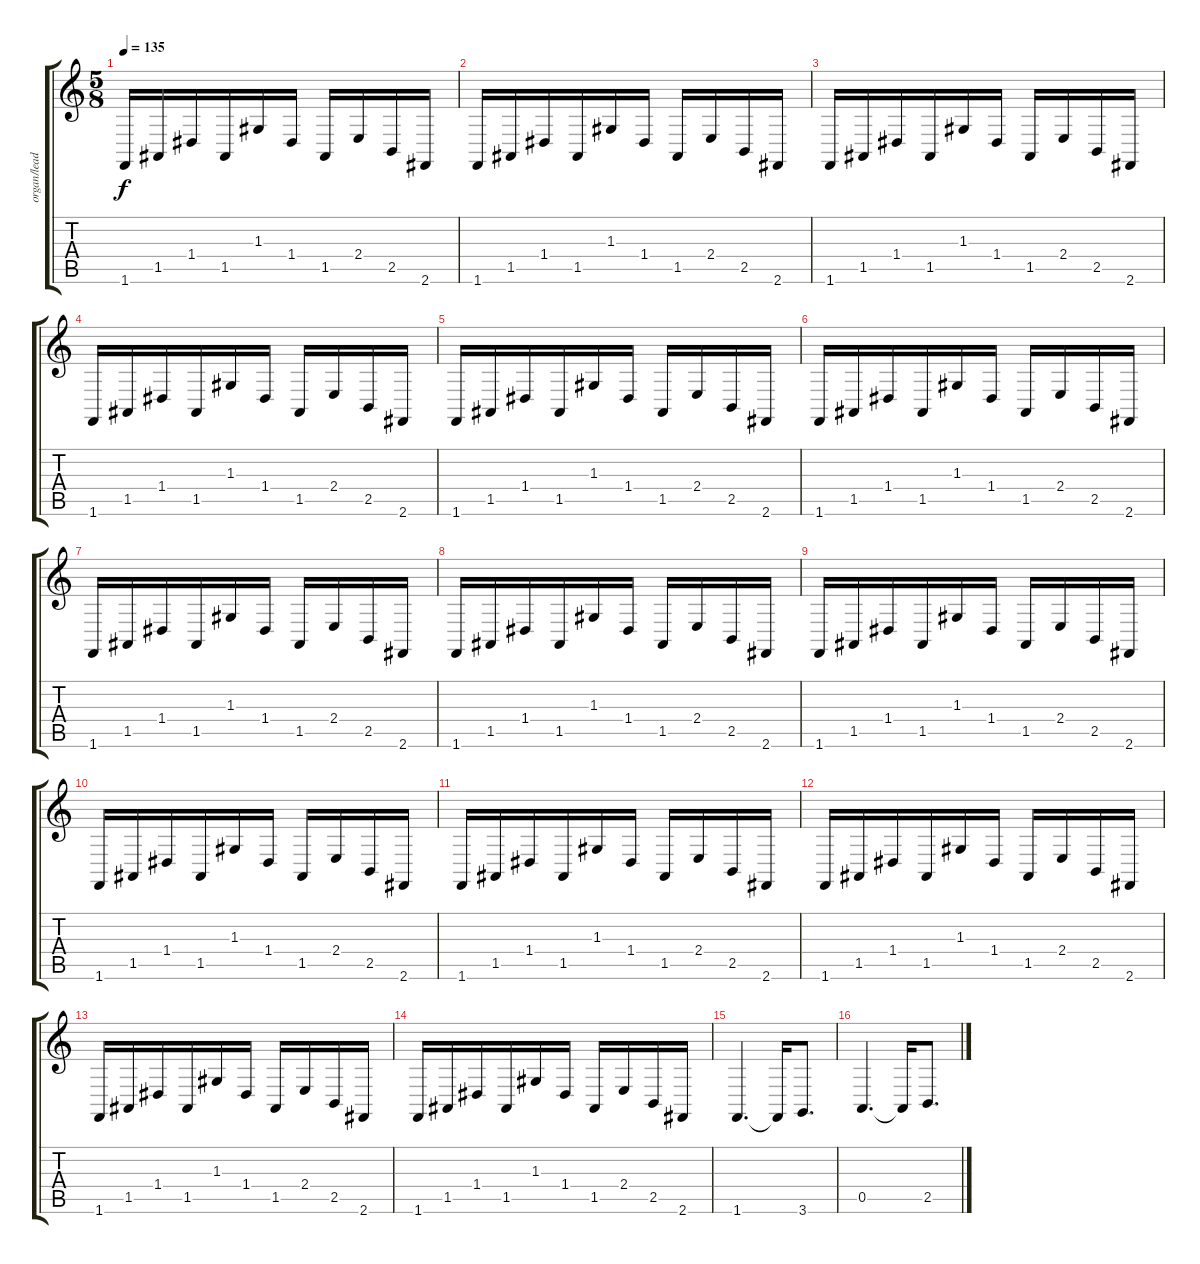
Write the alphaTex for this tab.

\track ("organ/lead guitar   " "organ/lead") {instrument percussiveorgan}
\staff {score tabs}
\tuning (E4 B3 G3 D3 A2 E2) {hide}
\ts (5 8)
\tempo 135
\clef g2
\ks c
1.6.16{dy f} 1.5.16 1.4.16 1.5.16 1.3.16 1.4.16 1.5.16 2.4.16 2.5.16 2.6.16 |
1.6.16 1.5.16 1.4.16 1.5.16 1.3.16 1.4.16 1.5.16 2.4.16 2.5.16 2.6.16 |
1.6.16 1.5.16 1.4.16 1.5.16 1.3.16 1.4.16 1.5.16 2.4.16 2.5.16 2.6.16 |
1.6.16 1.5.16 1.4.16 1.5.16 1.3.16 1.4.16 1.5.16 2.4.16 2.5.16 2.6.16 |
1.6.16 1.5.16 1.4.16 1.5.16 1.3.16 1.4.16 1.5.16 2.4.16 2.5.16 2.6.16 |
1.6.16 1.5.16 1.4.16 1.5.16 1.3.16 1.4.16 1.5.16 2.4.16 2.5.16 2.6.16 |
1.6.16 1.5.16 1.4.16 1.5.16 1.3.16 1.4.16 1.5.16 2.4.16 2.5.16 2.6.16 |
1.6.16 1.5.16 1.4.16 1.5.16 1.3.16 1.4.16 1.5.16 2.4.16 2.5.16 2.6.16 |
1.6.16 1.5.16 1.4.16 1.5.16 1.3.16 1.4.16 1.5.16 2.4.16 2.5.16 2.6.16 |
1.6.16 1.5.16 1.4.16 1.5.16 1.3.16 1.4.16 1.5.16 2.4.16 2.5.16 2.6.16 |
1.6.16 1.5.16 1.4.16 1.5.16 1.3.16 1.4.16 1.5.16 2.4.16 2.5.16 2.6.16 |
1.6.16 1.5.16 1.4.16 1.5.16 1.3.16 1.4.16 1.5.16 2.4.16 2.5.16 2.6.16 |
1.6.16 1.5.16 1.4.16 1.5.16 1.3.16 1.4.16 1.5.16 2.4.16 2.5.16 2.6.16 |
1.6.16 1.5.16 1.4.16 1.5.16 1.3.16 1.4.16 1.5.16 2.4.16 2.5.16 2.6.16 |
1.6.4{d} 1.6{t}.16 3.6.8{d} |
0.5.4{d} 0.5{t}.16 2.5.8{d}
